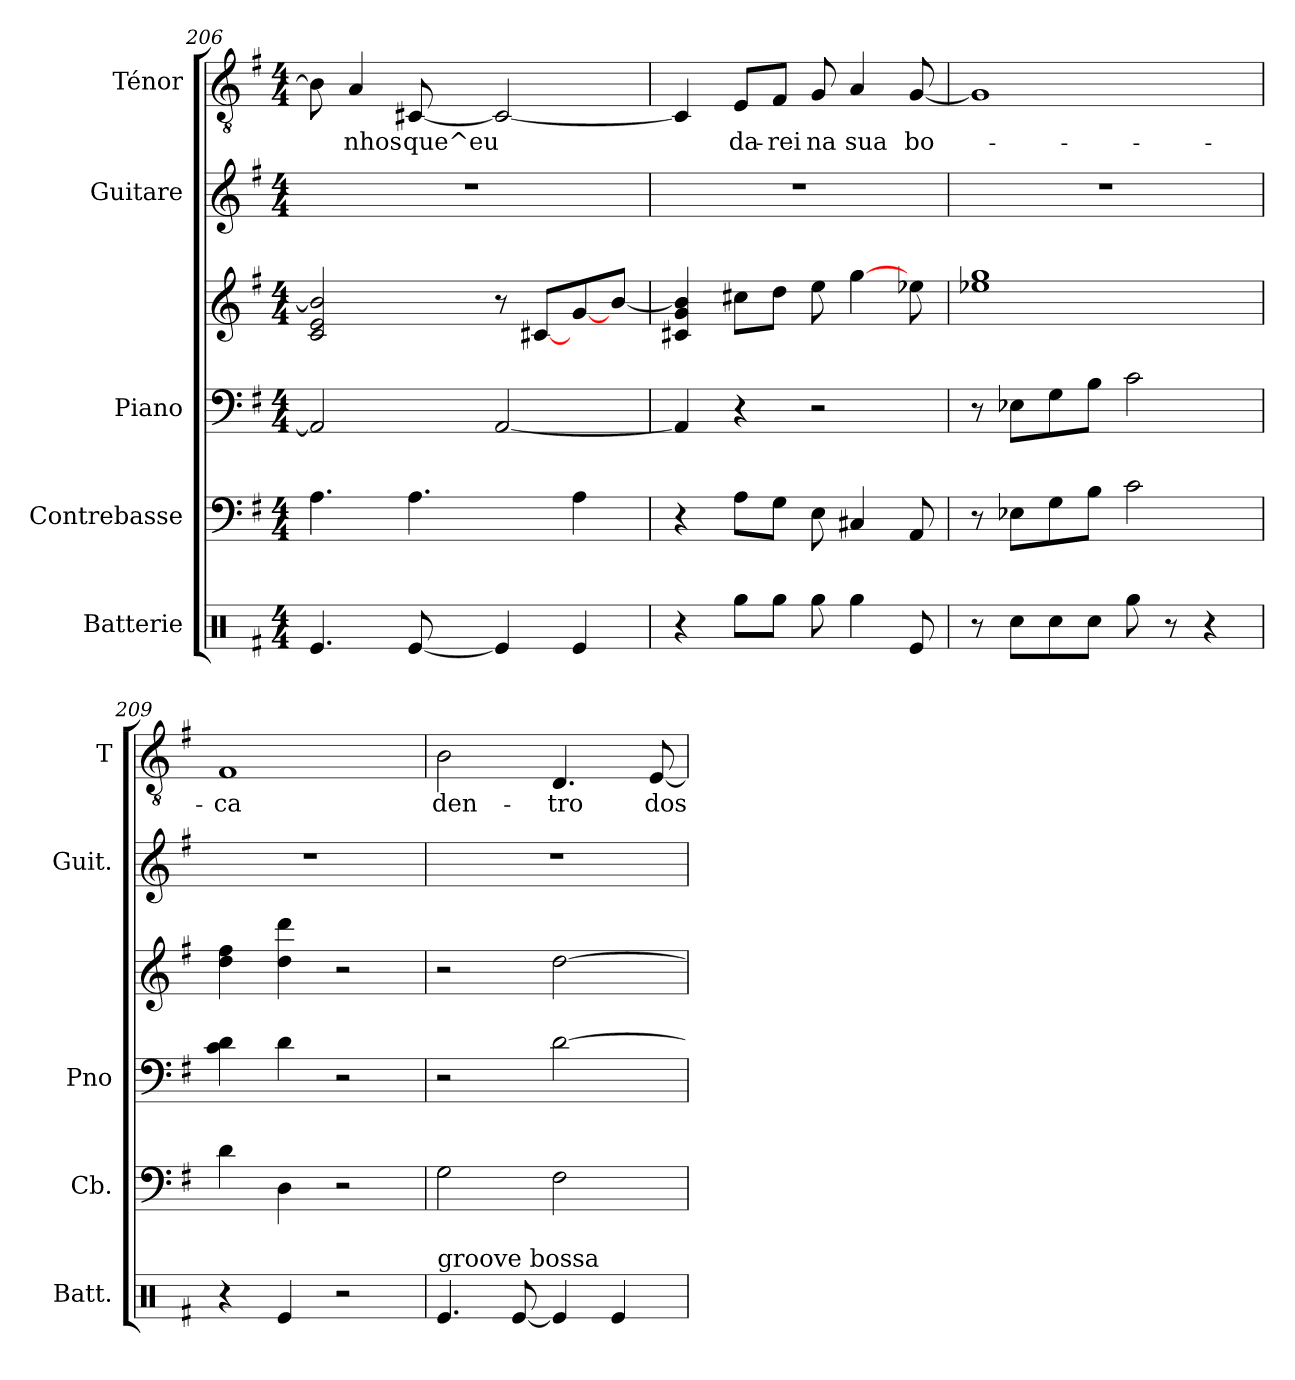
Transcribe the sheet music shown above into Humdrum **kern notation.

**kern	**kern	**kern	**kern	**kern	**kern	**text
*part5	*part4	*part3	*part3	*part2	*part1	*part1
*staff6	*staff5	*staff4	*staff3	*staff2	*staff1	*staff1
*I"Batterie	*I"Contrebasse	*I"Piano	*	*I"Guitare	*I"Ténor	*
*I'Batt.	*I'Cb.	*I'Pno	*	*I'Guit.	*I'T	*
*clefX	*clefF4	*clefF4	*clefG2	*clefG2	*clefGv2	*
*	*ITrd7c12	*	*	*ITrd7c12	*	*
*k[f#]	*k[f#]	*k[f#]	*k[f#]	*k[f#]	*k[f#]	*
*G:	*G:	*G:	*G:	*G:	*G:	*
*M4/4	*M4/4	*M4/4	*M4/4	*M4/4	*M4/4	*
=206	=206	=206	=206	=206	=206	=206
4.Re/	4.AA\	2AA/]	2c/ 2e/ 2b/]	1r	8B\]	.
!	!	!	!	!	!	!LO:LY:b
.	.	.	.	.	4A/	-nhos
!	!	!	!	!	!	!LO:LY:b
[8Re/	4.AA\	.	.	.	[8C#X/	que^eu
4Re/]	.	[2AA/	8r	.	2C#/_	.
.	.	.	[8c#X/L	.	.	.
4Re/	4AA\	.	[8g/	.	.	.
.	.	.	[8b/J	.	.	.
=207	=207	=207	=207	=207	=207	=207
4r	4r	4AA/]	4c#X/ 4g/ 4b/]	1r	4C#/]	.
!LO:N:head=solid	!	!	!	!	!	!LO:LY:b
8Rgg\L	8AA\L	4r	8cc#X\L	.	8E/L	da-
!LO:N:head=solid	!	!	!	!	!	!LO:LY:b
8Rgg\J	8GG\J	.	8dd\J	.	8F#/J	-rei
!LO:N:head=solid	!	!	!	!	!	!LO:LY:b
8Rgg\	8EE\	2r	8ee\	.	8G/	na
!LO:N:head=solid	!	!	!	!	!	!LO:LY:b
4Rgg\	4CC#X/	.	[4gg\	.	4A/	sua
!	!	!	!	!	!	!LO:LY:b
8Re/	8AAA/	.	8ee-X\	.	[8G/	bo-
=208	=208	=208	=208	=208	=208	=208
8r	8r	8r	1ee-X 1gg	1r	1G]	.
!LO:N:head=solid	!	!	!	!	!	!
8Rcc\L	8EE-X\L	8E-X\L	.	.	.	.
8Rcc\	8GG\	8G\	.	.	.	.
8Rcc\J	8BB\J	8B\J	.	.	.	.
!LO:N:head=solid	!	!	!	!	!	!
8Rgg\	2C\	2c\	.	.	.	.
8r	.	.	.	.	.	.
4r	.	.	.	.	.	.
!!LO:LB:g=z
=209	=209	=209	=209	=209	=209	=209
!	!	!	!	!	!	!LO:LY:b
4r	4D\	4c\ 4d\	4dd\ 4ff#\	1r	1F#	-ca
4Re/	4DD\	4d\	4dd\ 4ddd\	.	.	.
2r	2r	2r	2r	.	.	.
=210	=210	=210	=210	=210	=210	=210
!LO:TX:a:t=groove bossa	!	!	!	!	!	!
!	!	!	!	!	!	!LO:LY:b
4.Re/	2GG\	2r	2r	1r	2B\	den-
[8Re/	.	.	.	.	.	.
!	!	!	!	!	!	!LO:LY:b
4Re/]	2FF#\	[2d\	[2dd\	.	4.D/	-tro
4Re/	.	.	.	.	.	.
!	!	!	!	!	!	!LO:LY:b
.	.	.	.	.	[8E/	dos
=	=	=	=	=	=	=
*-	*-	*-	*-	*-	*-	*-
